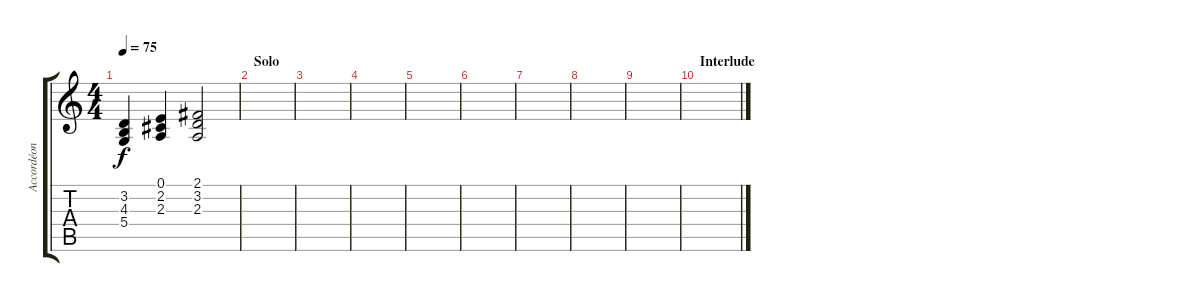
\track ("Accordéon" "Accordéon") {instrument tangoaccordion}
\staff {score tabs}
\tuning (E4 B3 G3 D3 A2 E2) {hide}
\ts (4 4)
\tempo 75
\clef g2
\ks c
(3.2 4.3 5.4).4{dy f} (0.1 2.2 2.3).4 (2.1 3.2 2.3).2 |
\section ("" "Solo")
|
|
|
|
|
|
|
|
\section ("" "Interlude")
